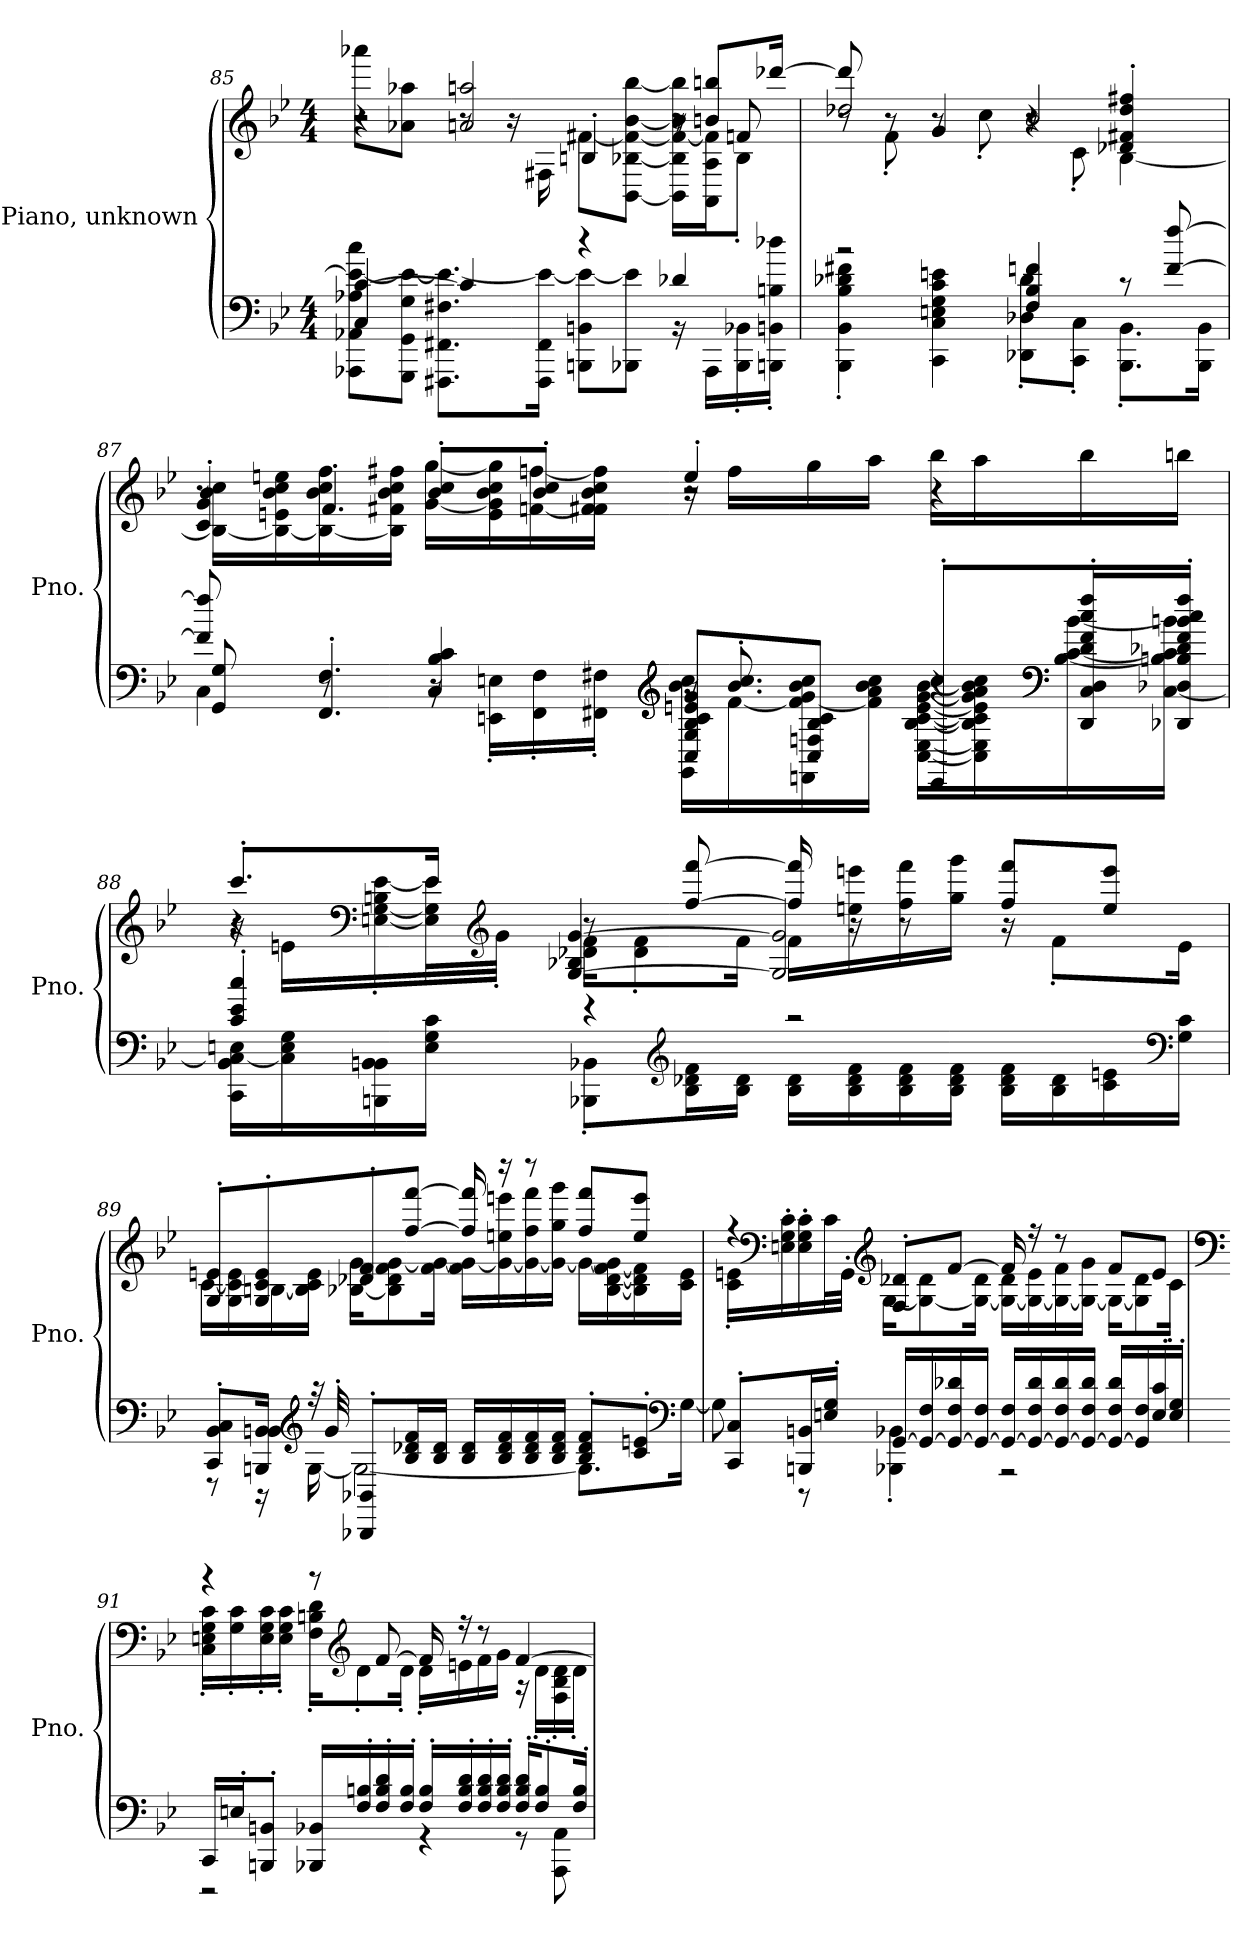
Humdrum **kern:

**kern	**kern
*part1	*part1
*staff2	*staff1
*I"Piano, unknown	*
*I'Pno.	*
!!LO:LB:g=z
*clefF4	*clefG2
*k[b-e-]	*k[b-e-]
*M4/4	*M4/4
=85	=85
*^	*^
*	*	*	*^
4C/ [4c/	8AAA-X\ 8AA-X\ 8A-X\ 8e-\_ 8cc\L	4r	8aaa-X\L	2r
.	8GGG\ 8GG\ 8G\ 8e-\_J	.	8a-X\ 8aa-X\J	.
4c/]	8.FFF#X\ 8.FF#X\ 8.F#X\ 8.e-\_L	2an/ 2aan/	8r	.
.	.	.	16r	.
.	16FFF#\ 16FF#\ 16e-\_Jk	.	16F#X\	.
4r	8BBBn\ 8BBn\ 8e-\_L	.	[8f#X\L	4Bn'/
.	8BBB-X\ 8e-\]J	.	[8BB-\ [8B-X\ 8f#\_ [8b-\ [8bb-\J	.
4d-X/	16r	16r	16BB-\] 16B-\] 16f#\_ 16b-\] 16bb-\]LL	8r
.	16AAA-\LL	8bn/ 8bbn/L	16AA\ 16A\ 16f#\]J	.
.	16BBB-\' 16BB-X\'	.	8B-'\J	8fn/
.	16BBBn\' 16BBn\' 16Bn\' 16dd-X\'JJ	[16ddd-X/Jk	.	.
=86	=86	=86	=86	=86
2r	4BBB-\' 4BB-\' 4B-\' 4d-X\' 4f#X\'	8ddd-/]	8r	2dd-X/
.	.	8r	8f'\	.
.	4CC\ 4C\ 4En\ 4G\ 4c\ 4en\	4g/	8r	.
.	.	.	8cc'\	.
4F/ 4B-/ 4fn/	8DD-X\' 8D-X\' 8d-\'L	2b-/	8r	4r
.	8CC\' 8C\'J	.	8c'\	.
8r	8.BBB-\' 8.BB-\'L	.	[4B-\	4d-X/' 4f#X/' 4dd-/' 4ff#X/'
[8f/ [8ff/	.	.	.	.
.	16BBB-\ 16BB-\Jk	.	.	.
!!LO:LB:g=z	!!	!!
=87	=87	=87	=87	=87
*	*^	*	*	*
8f/] 8ff/]	4C\	8GG/ 8G/	4c/' 4g/'	16B-\_ 16b-\ 16cc\LL	8r
.	.	.	.	16B-\_ 16en\ 16b-\ 16cc\ 16een\	.
8r	.	4.FF/' 4.F/'	.	16B-\_ 16b-\ 16cc\ 16ff\	4.f'/
.	.	.	.	16B-\] 16f#X\ 16b-\ 16cc\ 16ff#X\JJ	.
4C/ 4B-/ 4c/	16r	.	8b-/' 8cc/'L	[16g\ [16gg\LL	.
.	16EEn\' 16En\'LL	.	.	16e\ 16g\] 16b-\ 16cc\ 16gg\]	.
.	16FF\' 16F\'	.	8b-/' 8cc/'J	[16fn\ [16ffn\	.
.	16FF#X\' 16F#X\'JJ	.	.	16f\] 16f#X\ 16b-\ 16cc\ 16ff\]JJ	.
*clefG2	*	*	*	*	*
8C/ 8G/ 8B-/ 8c/ 8en/ 8g/L	16GG\ 16b-\ 16cc\LL	16r	4ee'/	16r	2r
.	[16f\	8.b-/' 8.cc/'	.	16ff\LL	.
8C/ 8Fn/ 8B-/ 8c/J	16FFn\ 16f\_ 16g\ 16b-\ 16cc\	.	.	16gg\	.
.	16f\] 16a\ 16b-\ 16cc\JJ	.	.	16aa\JJ	.
8EE/' 8cc/'L	[16C\ [16E\ [16B-\ [16c\ [16e\ [16g\ [16b-\LL	4r	4r	16bb-\LL	.
.	16C\] 16E\] 16B-\] 16c\] 16e\] 16g\] 16a\ 16b-\] 16cc\	.	.	16aa\	.
*clefF4	*	*	*	*	*
16DD/' 16C/' 16D/' 16d/' 16f/' 16cc/' 16ff/'L	[16B-\ [16c\ [16b-\	.	.	16bb-\	.
16DD-X/' 16D-X/' 16Bn/' 16d-X/' 16f/' 16bn/' 16cc/' 16ff/'JJ	[16C\ 16B-\] 16c\] 16b-\]JJ	.	.	16bbn\JJ	.
*	*v	*v	*	*	*
!!LO:LB:g=z	!!	!!
=88	=88	=88	=88	=88
4c/' 4e-/' 4cc/'	16CC\ 16BB-\ 16C\_ 16En\LL	4r	16r	8.ccc'/L
.	16C\] 16E\ 16G\	.	16en\LL	.
*	*	*clefF4	*	*
.	16BBBn\ 16BB-\ 16BBn\	.	[16En\' [16G\' 16Bn\' [16e\'	.
.	16E\ 16G\ 16c\JJ	.	32E\] 32G\] 32e\]L	16e/Jk
*	*	*clefG2	*	*
.	.	.	32g'\JJJ	.
4r	8BBB-X\' 8BB-X\'L	8r	16d-X\ 16f\KL	[4G/ 4B-X/ [4g/
.	.	.	8d-\' 8f\'	.
*clefG2	*	*	*	*
.	16B-\ 16d-X\ 16f\L	[8ff/ [8fff/	.	.
.	16B-\ 16d-\JJ	.	16f\Jk	.
2r	16B-\ 16d-\LL	16ff/] 16fff/]	16f\LL	2G/] 2g/]
.	16B-\ 16d-\ 16f\	16r	16een\ 16eeen\	.
.	16B-\ 16d-\ 16f\	8r	16ff\ 16fff\	.
.	16B-\ 16d-\ 16f\JJ	.	16gg\ 16ggg\JJ	.
.	16B-\ 16d-\ 16f\LL	8ff/ 8fff/L	16r	.
.	16B-\ 16d-\	.	8f'\L	.
.	16c\ 16en\	8ee/ 8eee/J	.	.
*clefF4	*	*	*	*
.	16G\ 16c\JJ	.	16e\Jk	.
*	*	*	*v	*v
!!LO:LB:g=z
=89	=89	=89	=89
8CC/' 8BB-/' 8C/'L	8r	8G/' 8en/'L	[16c\LL
.	.	.	16G\ 16c\] 16e\
16BBBn/ 16BB-/ 16BBn/Jk	16r	8G/' 8c/' 8e/'	[16Bn\
*clefG2	*	*	*
32r	[16G\	.	16B\] 16c\ 16e\JJ
32g'/	.	.	.
8BBB-X/' 8BB-X/'L	2G\_	8d-X/' 8f/'	[16B-X\ [16g\KL
.	.	.	8B-\] 8d-\ 8f\ 8g\_
16B-/ 16d-X/ 16f/L	.	[8ff/ [8fff/J	.
16B-/ 16d-/JJ	.	.	16f\ 16g\_Jk
16B-/ 16d-/LL	.	16ff/] 16fff/]	16f\ 16g\_LL
16B-/ 16d-/ 16f/	.	16r	16g\_ 16een\ 16eeen\
16B-/ 16d-/ 16f/	.	8r	16g\_ 16ff\ 16fff\
16B-/ 16d-/ 16f/JJ	.	.	16g\_ 16gg\ 16ggg\JJ
8B-/' 8d-/' 8f/'L	8.G\L]	8ff/ 8fff/L	16g\LL_
.	.	.	[16B-\ [16d-\ [16f\ 16g\]
8c/' 8en/'J	.	8ee/ 8eee/J	16B-\] 16d-\] 16f\]
*clefF4	*	*	*
.	[16G\Jk	.	16c\ 16e\JJ
!!LO:LB:g=z	!!
=90	=90	=90	=90
8CC/' 8C/'L	8G\]	4r	16c\' 16en\'LL
*	*	*clefF4	*
.	.	.	16En\' 16G\' 16c\'
16BBBn/ 16BBn/L	8r	.	16E\' 16G\' 16c\'
16En/' 16G/'JJ	.	.	32c\L
.	.	.	32GG'\JJJ
*	*	*clefG2	*
[16GG/LL	4BBB-X\' 4BB-X\'	8F/' 8d-X/'L	[16G\KL
16GG/_ 16F/	.	.	8G\_ 8d-\
16GG/_ 16F/ 16d-X/	.	[8f/J	.
16GG/_ 16F/JJ	.	.	16G\_ 16d-\Jk
16GG/_ 16F/LL	2r	16f/]	16G\_ 16d-\LL
16GG/_ 16F/ 16d-/	.	16r	16G\_ 16e\
16GG/_ 16F/ 16d-/	.	8r	16G\_ 16f\
16GG/_ 16F/ 16d-/JJ	.	.	16G\_ 16g\JJ
16GG/_ 16F/ 16d-/LL	.	8f/L	16G\KL_
16GG/] 16F/	.	.	8G\] 8d-\
16E/' 16c/'	.	8e/J	.
16E/' 16G/'JJ	.	.	16c'\Jk
!!LO:PB:g=z	!!
=91	=91	=91	=91
*	*	*clefF4	*
16CC/LL	2r	4r	16C\' 16En\' 16G\' 16c\'LL
16En'/J	.	.	16G\' 16c\'
8BBBn/' 8BBn/'J	.	.	16E\' 16G\' 16c\'
.	.	.	16E\' 16G\' 16c\'JJ
16BBB-X/ 16BB-X/LL	.	8r	16F\' 16Bn\' 16d\'KL
*	*	*clefG2	*
16F/' 16Bn/'	.	.	8d'\
16F/' 16B/' 16d/'	.	[8f/	.
16F/' 16B/'JJ	.	.	16d'\Jk
16F/' 16B/'LL	4r	16f/]	16d'\LL
16F/' 16B/' 16d/'	.	16r	16en\
16F/' 16B/' 16d/'	.	8r	16f\
16F/' 16B/' 16d/'JJ	.	.	16g\JJ
16F/' 16B/' 16d/'KL	8r	[4f/	16r
8F/' 8B/'	.	.	16d'\LL
.	8AAA\ 8AA\	.	16F\' 16B\' 16d\'
16F/' 16B/'Jk	.	.	16d'\JJ
*v	*v	*	*
*	*v	*v
=	=
*-	*-
